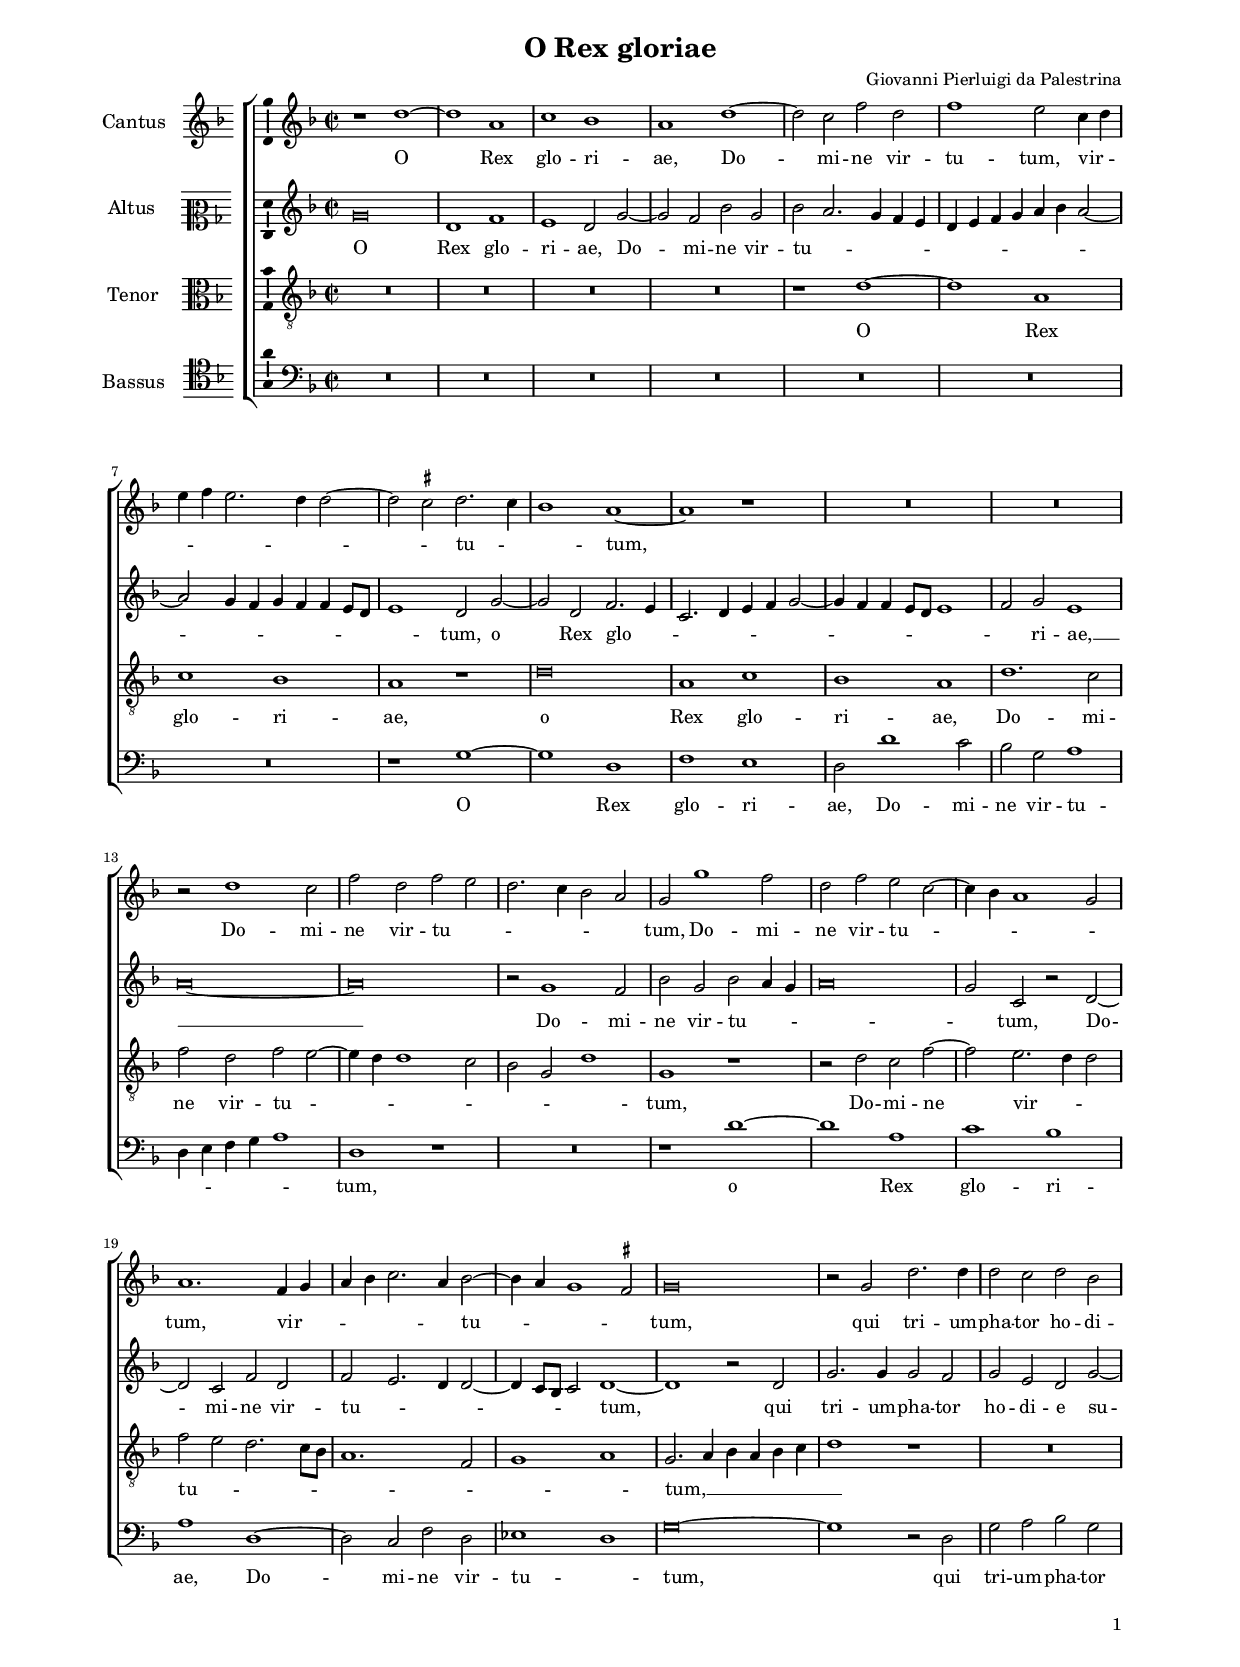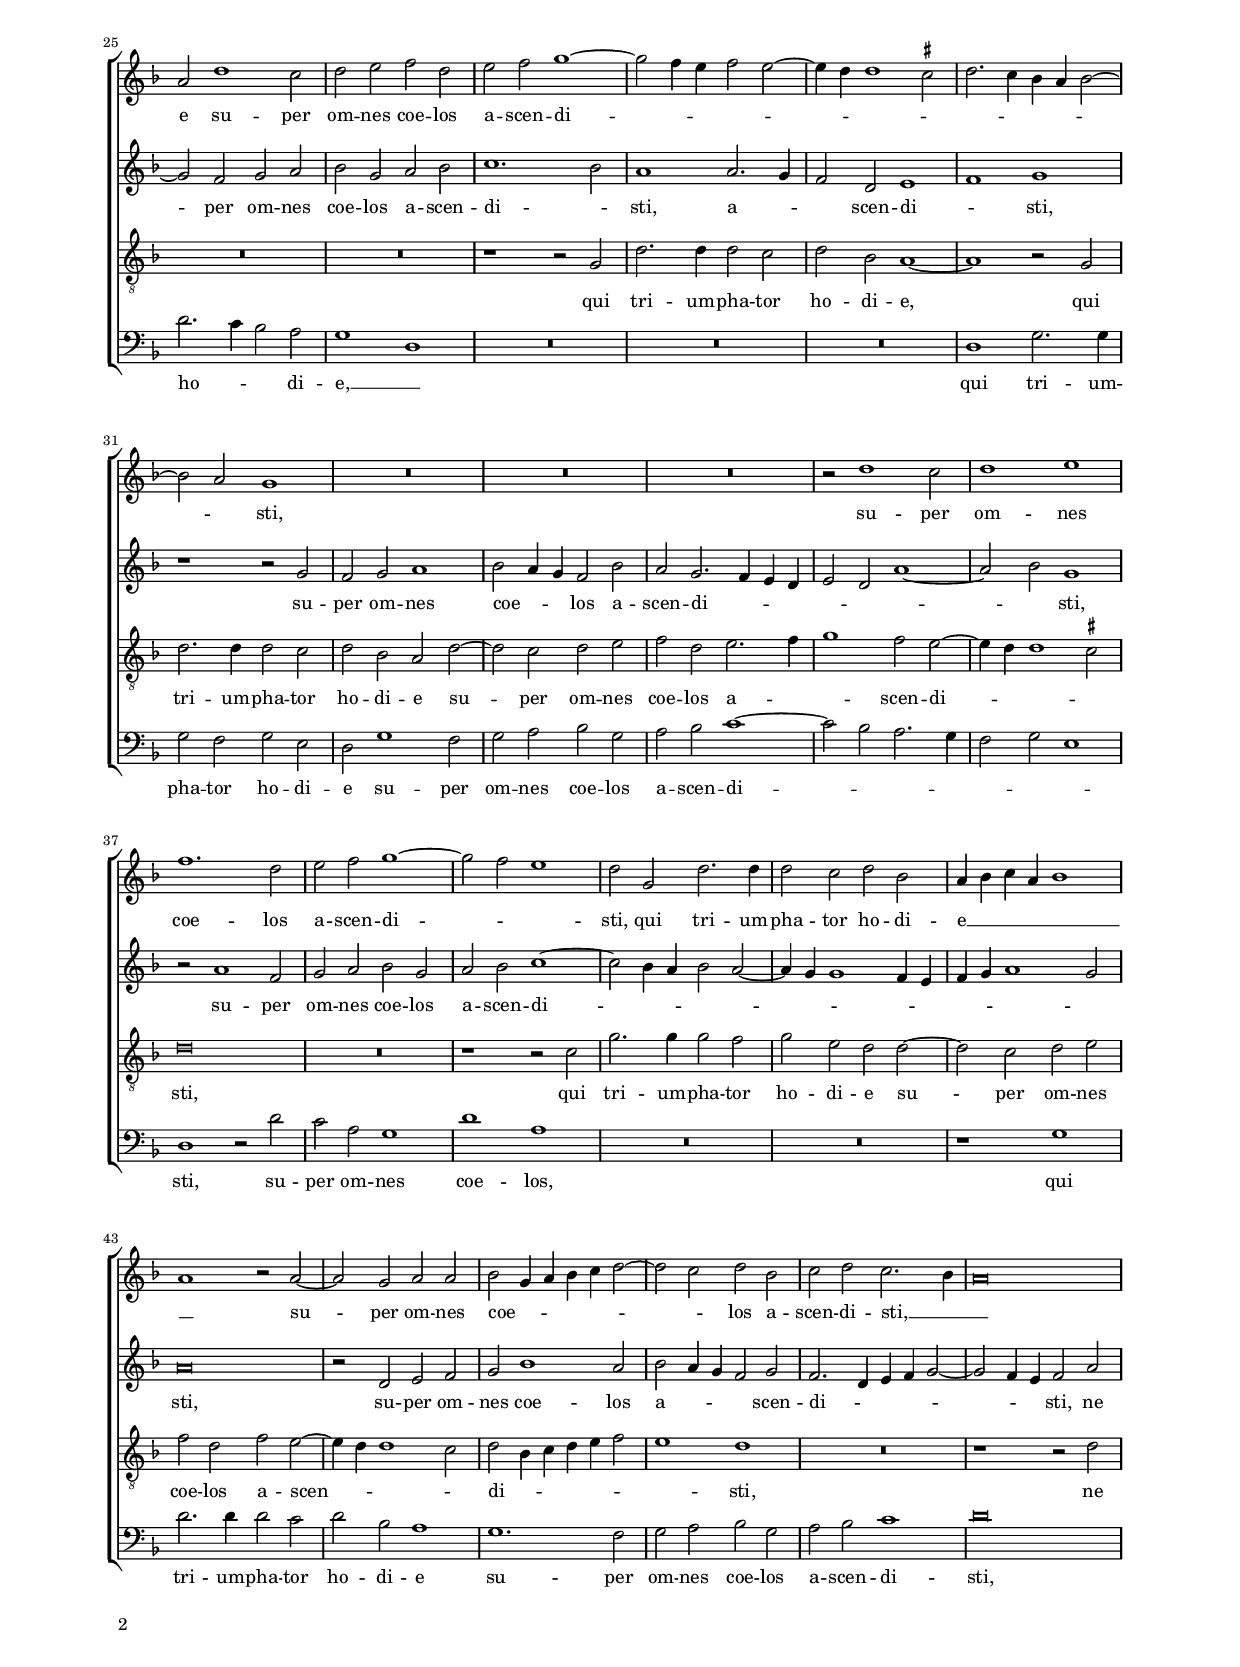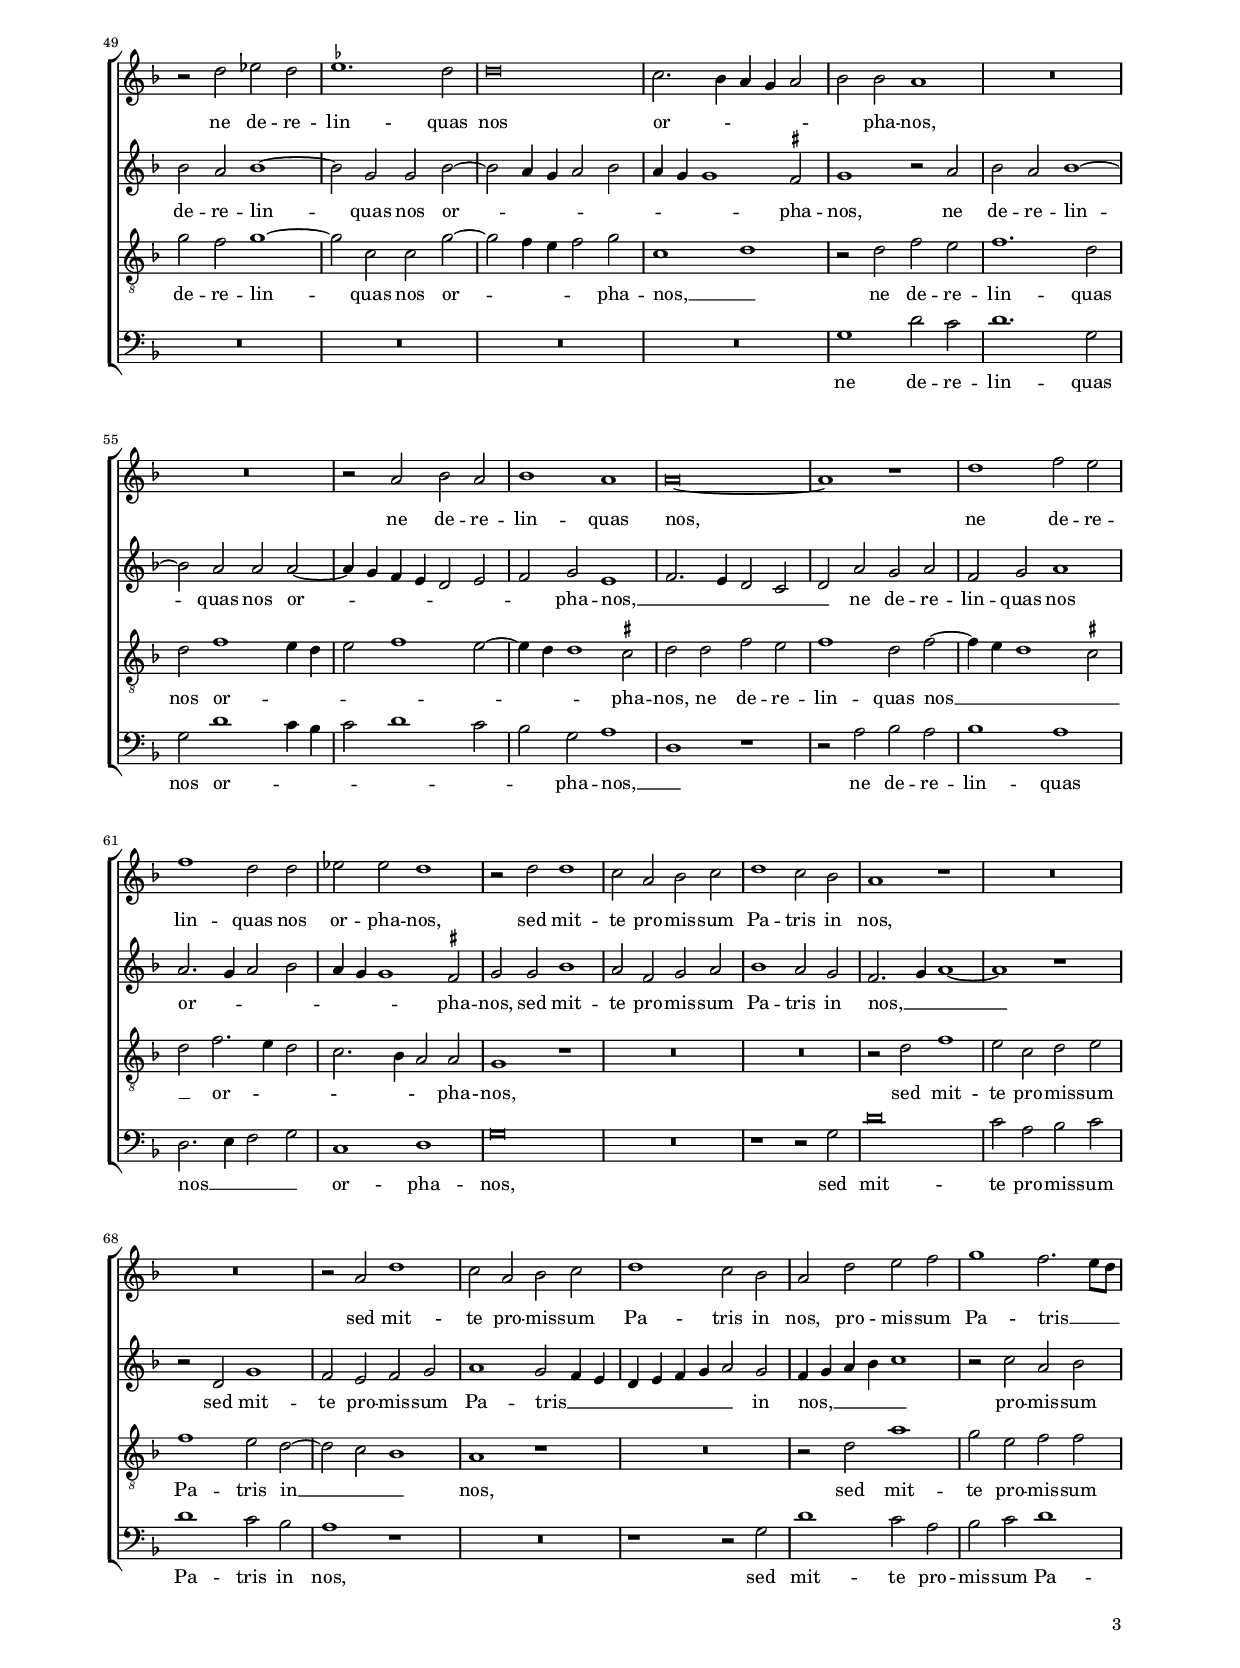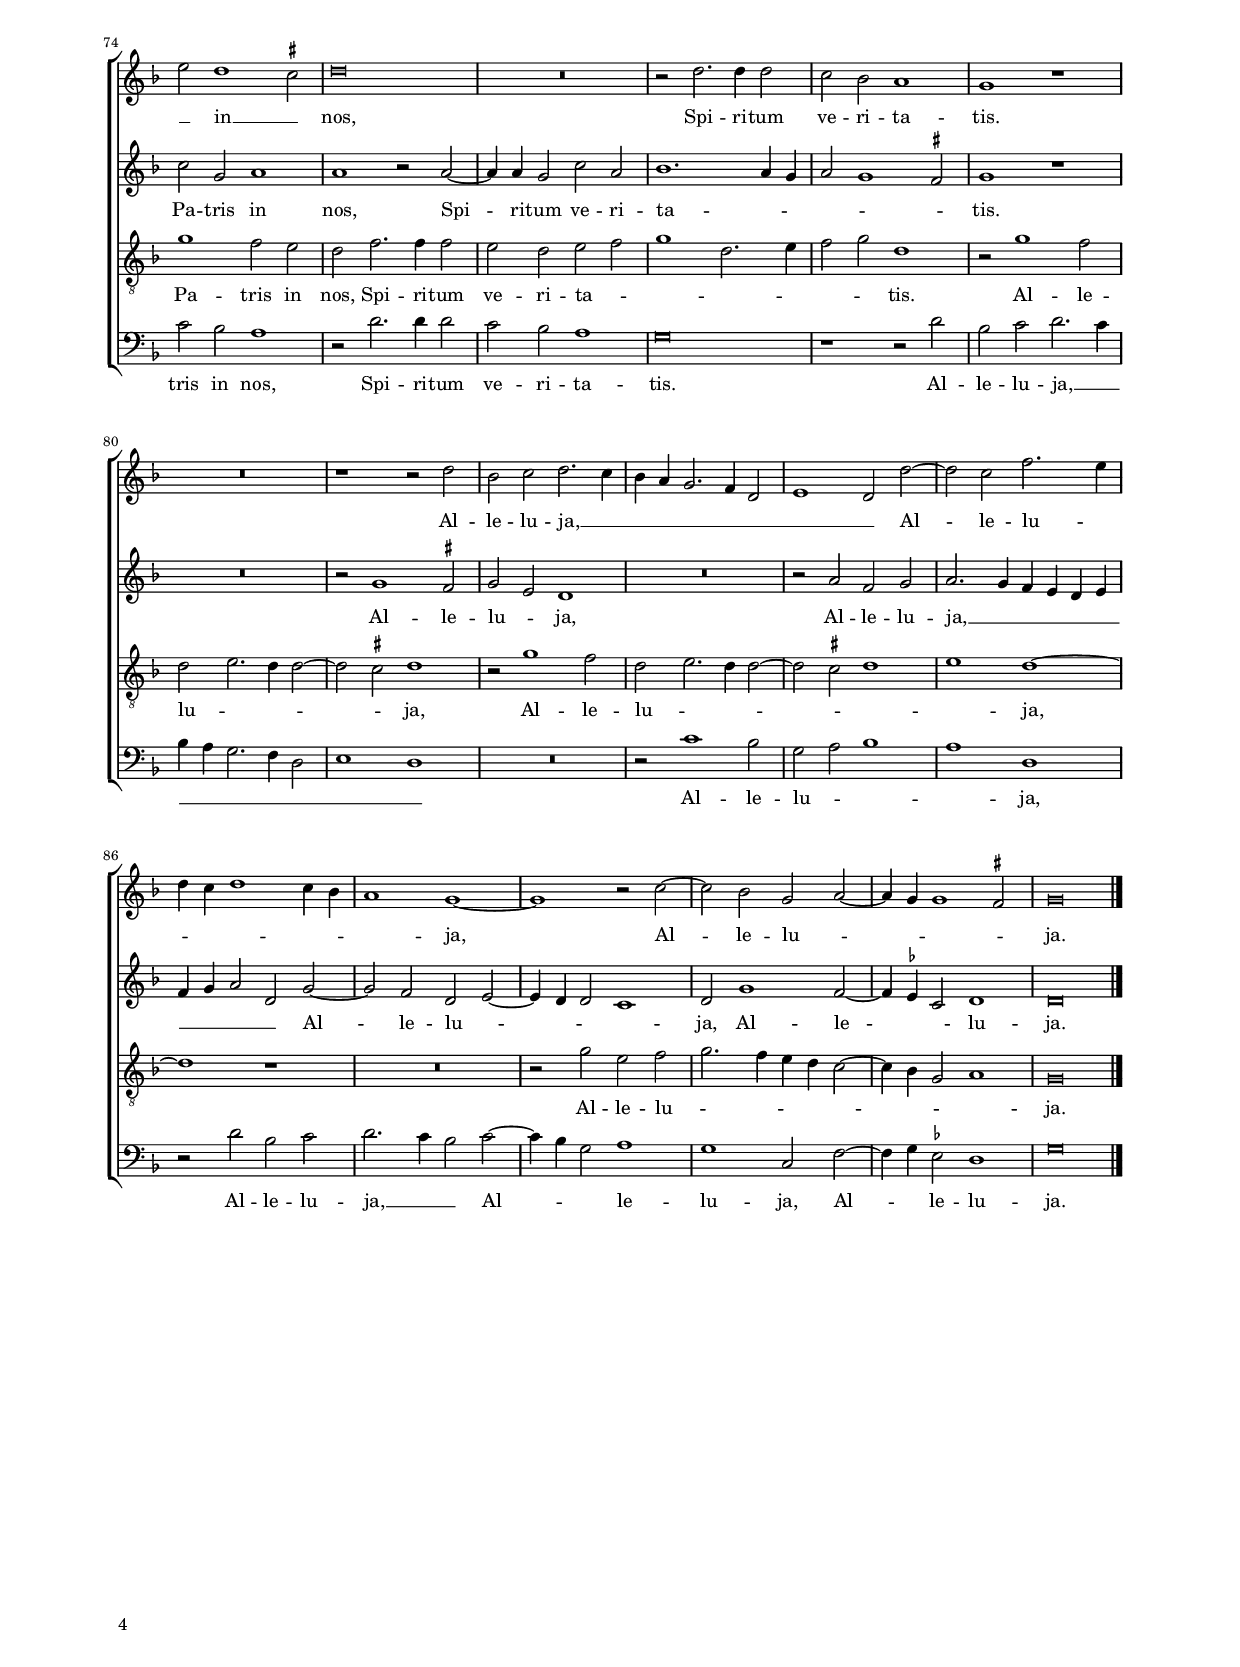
\header
{
  title="O Rex gloriae"
  composer="Giovanni Pierluigi da Palestrina"
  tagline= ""
}

\version "2.22.2"
\language deutsch
#(set-global-staff-size 15)
% #(set-default-paper-size "letter")
#(ly:set-option 'point-and-click #f)

	
global = {
    % \set Staff.autoBeaming = ##f        
	\key f \major
	\time 2/2 \set Score.measureLength = #(ly:make-moment 2/1)
    \set Score.tempoHideNote = ##t
    \tempo 2 = 90
    \skip 1*2*91 \bar "|."
	}

	ficta = { \once \set suggestAccidentals = ##t }
	
	forget = #(define-music-function (music) (ly:music?) #{
		\accidentalStyle forget
		$music
		\accidentalStyle default
		#})
	

\paper
	{
	top-margin = 1.6 \cm
	bottom-margin = 1 \cm
	left-margin = 2 \cm
	right-margin = 2 \cm
	ragged-bottom = ##f
	ragged-last-bottom = ##t
	print-page-number = ##f
	system-system-spacing = #'((basic-distance . 17) (minimum-distance . 13) (padding . 5) (strechability . 250))
    oddFooterMarkup=\markup   \fill-line { "" \fromproperty #'page:page-number-string }
    evenFooterMarkup=\markup  \fill-line { \fromproperty #'page:page-number-string "" }
    last-bottom-spacing = #'((basic-distance . 11) (minimum-distance . 7) (padding . 4))
%	systems-per-page = 3
    page-count = 4        
%	min-systems-per-page = 3
	}


incipitcantus = \markup { \score {
	{
	\set Staff.instrumentName = \markup { \fontsize #1 "Cantus" }
	\key f \major
	\clef violin
	s4 \bar ""
	}
	\layout  {
	raggedright = ##t
	indent = 1.6 \cm
	line-width = 2.2\cm
	\context { \Staff \remove Time_signature_engraver }
	\override Staff.Clef.Y-extent = #'(0 . 0)
	}} \hspace #1 }
	
      
incipitaltus = \markup { \score {
	{
	\set Staff.instrumentName = \markup { \fontsize #1 "Altus" }
	\key f \major
	\clef mezzosoprano
	s4 \bar ""
	}
	\layout  {
	raggedright = ##t
	indent = 1.6 \cm
	line-width = 2.2\cm
	\context { \Staff \remove Time_signature_engraver }
	\override Staff.Clef.Y-extent = #'(0 . 0)
	}} \hspace #1 }


incipittenor = \markup { \score {
	{
	\set Staff.instrumentName = \markup { \fontsize #1 "Tenor" }
	\key f \major
	\clef alto
	s4 \bar ""
	}
	\layout  {
	raggedright = ##t
	indent = 1.6 \cm
	line-width = 2.2\cm
	\context { \Staff \remove Time_signature_engraver }
	\override Staff.Clef.Y-extent = #'(0 . 0)
	}} \hspace #1 }


incipitbassus = \markup { \score {
	{
	\set Staff.instrumentName = \markup { \fontsize #1 "Bassus" }
	\key f \major
	\clef tenor
	s4 \bar ""
	}
	\layout  {
	raggedright = ##t
	indent = 1.6 \cm
	line-width = 2.2\cm
	\context { \Staff \remove Time_signature_engraver }
	\override Staff.Clef.Y-extent = #'(0 . 0)
	}} \hspace #1 }


cantus =  \relative c''
	{
	r1 d~
	d1 a
	c1 b
	a1 d~
%5
	d2 c f d |
	f1 e2 c4 d
	e4 f e2. d4 d2~
	d2 \ficta cis d2. \forget c4
	b1 a~
%10
	a1 r |
	R\breve
	R\breve
	r2 d1 c2
	f2 d f e
%15
	d2. c4 b2 a |
	g2 g'1 f2
	d2 f e c~
	c4 b a1 g2
	a1. f4 g
%20
	a4 b c2. a4 b2~ |
	b4 a g1 \ficta fis2
	g\breve
	r2 g d'2. d4
	d2 c d b
%25
	a2 d1 c2 |
	d2 e f d
	e2 f g1~
	g2 f4 e f2 e~
	e4 d d1 \ficta cis2
%30
	d2. c4 b a b2~ |
	b2 a g1
	R\breve
	R\breve
	R\breve
%35
	r2 d'1 c2 |
	d1 e
	f1. d2
	e2 f g1~
	g2 f e1
%40
	d2 g, d'2. d4 |
	d2 c d b
	a4 b c a b1
	a1 r2 a~
	a2 g a a
%45
	b2 g4 a b c d2~ |
	d2 c d b
	c2 d c2. b4
	a\breve
	r2 d es d
%50
	\ficta es1. d2 |
	d\breve
	c2. b4 a g a2
	b2 b a1
	R\breve
%55
	R\breve |
	r2 a b a
	b1 a
	a\breve~
	a1 r
%60
	d1 f2 e |
	f1 d2 d
	es2 es d1
	r2 d d1
	c2 a b c
%65
	d1 c2 b |
	a1 r
	R\breve
	R\breve
	r2 a d1
%70
	c2 a b c |
	d1 c2 b
	a2 d e f
	g1 f2. e8 d
	e2 d1 \ficta cis2
%75
	d\breve |
	R\breve
	r2 d2. d4 d2
	c2 b a1
	g1 r
%80
	R\breve |
	r1 r2 d'
	b2 c d2. c4
	b4 a g2. f4 d2
	e1 d2 d'~
%85
	d2 c f2. e4 |
	d4 c d1 c4 b
	a1 g~
	g1 r2 c~
	c2 b g a~
%90
	a4 g g1 \ficta fis2 |
	g\breve |
	}


altus =  \relative c'
	{
	g'\breve
	d1 f
	e1 d2 g~
	g2 f b g
%5
	b2 a2. g4 f e |
	d4 e f g a b a2~
	a2 g4 f g f f e8 d
	e1 d2 g~
	g2 d f2. e4
%10
	c2. d4 e f g2~ |
	g4 f f e8 d e1
	f2 g e1
	a\breve~
	a\breve
%15
	r2 g1 f2 |
	b2 g b a4 g
	a\breve
	g2 c, r d~
	d2 c f d
%20
	f2 e2. d4 d2~ |
	d4 c8 b c2 d1~
	d1 r2 d
	g2. g4 g2 f
	g2 e d g~
%25
	g2 f g a |
	b2 g a b
	c1. b2
	a1 a2. g4
	f2 d e1
%30
	f1 g |
	r1 r2 g
	f2 g a1
	b2 a4 g f2 b
	a2 g2. f4 e d
%35
	e2 d a'1~ |
	a2 b g1
	r2 a1 f2
	g2 a b g
	a2 b c1~
%40
	c2 b4 a b2 a~ |
	a4 g g1 f4 e
	f4 g a1 g2
	a\breve
	r2 d, e f
%45
	g2 b1 a2 |
	b2 a4 g f2 g
	f2. d4 e f g2~
	g2 f4 e f2 a
	b2 a b1~
%50
	b2 g g b~ |
	b2 a4 g a2 b
	a4 g g1 \ficta fis2
	g1 r2 a
	b2 a b1~
%55
	b2 a a a~ |
	a4 g f e d2 e
	f2 g e1
	f2. e4 d2 c
	d2 a' g a
%60
	f2 g a1 |
	a2. g4 a2 b
	a4 g g1 \ficta fis2
	g2 g b1
	a2 f g a
%65
	b1 a2 g |
	f2. g4 a1~
	a1 r
	r2 d, g1
	f2 e f g
%70
	a1 g2 f4 e |
	d4 e f g a2 g
	f4 g a b c1
	r2 c a b
	c2 g a1
%75
	a1 r2 a~ |
	a4 a g2 c a
	b1. a4 g
	a2 g1 \ficta fis2
	g1 r
%80
	R\breve |
	r2 g1 \ficta fis2
	g2 e d1
	R\breve
	r2 a' f g
%85
	a2. g4 f e d e |
	f4 g a2 d, g~
	g2 f d e~
	e4 d d2 c1
	d2 g1 f2~
%90
	f4 \ficta es c2 d1 |
	d\breve |
	}


tenor =  \relative c'
	{
	R\breve
	R\breve
	R\breve
	R\breve
%5
	r1 d~ |
	d1 a
	c1 b
	a1 r
	d\breve
%10
	a1 c |
	b1 a
	d1. c2
	f2 d f e~
	e4 d d1 c2
%15
	b2 g d'1 |
	g,1 r
	r2 d' c f~
	f2 e2. d4 d2
	f2 e d2. c8 b
%20
	a1. f2 |
	g1 a
	g2. a4 b4 a b c
	d1 r
	R\breve
%25
	R\breve |
	R\breve 
	r1 r2 g,
	d'2. d4 d2 c
	d2 b a1~
%30
	a1 r2 g |
	d'2. d4 d2 c
	d2 b a d~
	d2 c d e
	f2 d e2. f4
%35
	g1 f2 e~ |
	e4 d d1 \ficta cis2
	d\breve
	R\breve
	r1 r2 c
%40
	g'2. g4 g2 f |
	g2 e d d~
	d2 c d e
	f2 d f e~
	e4 d d1 c2
%45
	d2 b4 c d e f2 |
	e1 d
	R\breve
	r1 r2 d
	g2 f g1~
%50
	g2 c, c g'~ |
	g2 f4 e f2 g
	c,1 d
	r2 d f e
	f1. d2
%55
	d2 f1 e4 d |
	e2 f1 e2~
	e4 d d1 \ficta cis2
	d2 d f e
	f1 d2 f~
%60
	f4 e d1 \ficta cis2 |
	d2 f2. e4 d2
	c2. b4 a2 a
	g1 r
	R\breve
%65
	R\breve |
	r2 d' f1
	e2 c d e
	f1 e2 d~
	d2 c b1
%70
	a1 r |
	R\breve
	r2 d a'1
	g2 e f f
	g1 f2 e
%75
	d2 f2. f4 f2 |
	e2 d e f
	g1 d2. e4
	f2 g d1
	r2 g1 f2
%80
	d2 e2. d4 d2~ |
	d2 \ficta cis d1
	r2 g1 f2
	d2 e2. d4 d2~
	d2 \ficta cis d1
%85
	e1 d~ |
	d1 r
	R\breve
	r2 g e f
	g2. f4 e d c2~
%90
	c4 b g2 a1 |
	g\breve |
	}


bassus  =  \relative c
	{
	R\breve
	R\breve
	R\breve
	R\breve
%5
	R\breve |
	R\breve
	R\breve
	r1 g'~
	g1 d
%10
	f1 e |
	d2 d'1 c2
	b2 g a1
	d,4 e f g a1
	d,1 r
%15
	R\breve |
	r1 d'~
	d1 a
	c1 b
	a1 d,~
%20
	d2 c f d |
	es1 d
	g\breve~
	g1 r2 d
	g2 a b g
%25
	d'2. c4 b2 a |
	g1 d
	R\breve
	R\breve
	R\breve
%30
	d1 g2. g4 |
	g2 f g e
	d2 g1 f2
	g2 a b g
	a2 b c1~
%35
	c2 b a2. g4 |
	f2 g e1
	d1 r2 d'
	c2 a g1
	d'1 a
%40
	R\breve |
	R\breve
	r1 g
	d'2. d4 d2 c
	d2 b a1
%45
	g1. f2 |
	g2 a b g
	a2 b c1
	d\breve
	R\breve
%50
	R\breve |
	R\breve
	R\breve
	g,1 d'2 c
	d1. g,2
%55
	g2 d'1 c4 b |
	c2 d1 c2
	b2 g a1
	d,1 r
	r2 a' b a
%60
	b1 a |
	d,2. e4 f2 g
	c,1 d
	g\breve
	R\breve
%65
	r1 r2 g |
	d'\breve
	c2 a b c
	d1 c2 b
	a1 r
%70
	R\breve |
	r1 r2 g
	d'1 c2 a
	b2 c d1
	c2 b a1
%75
	r2 d2. d4 d2 |
	c2 b a1
	g\breve
	r1 r2 d'
	b2 c d2. c4
%80
	b4 a g2. f4 d2
	e1 d
	R\breve
	r2 c'1 b2
	g2 a b1
%85
	a1 d, |
	r2 d' b c
	d2. c4 b2 c~
	c4 b g2 a1
	g1 c,2 f~
%90
	f4 g \ficta es2 d1 |
	g\breve |
	}

    
lyricscantus = \lyricmode {
	O Rex glo -- ri -- ae, Do -- mi -- ne vir -- tu -- tum, vir -- _ _ _ _ _ _ _ tu -- _ _ tum,
	Do -- mi -- ne vir -- tu -- _ _ _ _ _ tum, 
    Do -- mi -- ne vir -- tu -- _ _ _ _ tum, 
    vir -- _ _ _ _ _ tu -- _ _ _ tum,
	qui tri -- um -- pha -- tor ho -- di -- e su -- per om -- nes coe -- los a -- scen -- di -- _ _ _ _ _ _ _ _ _ _ _ _ _ sti,
	su -- per om -- nes coe -- los a -- scen -- di -- _ _ sti,
	qui tri -- um -- pha -- tor ho -- di -- e __ _ _ _ _ _ 
    su -- per om -- nes coe -- _ _ _ _ _ _ los a -- scen -- di -- sti, __ _ _
	ne de -- re -- lin -- quas nos or -- _ _ _ _ _ pha -- nos,
	ne de -- re -- lin -- quas nos,
	ne de -- re -- lin -- quas nos or -- pha -- nos,
	sed mit -- te pro -- mis -- sum Pa -- tris in nos,
	sed mit -- te pro -- mis -- sum Pa -- tris in nos,
	pro -- mis -- sum Pa -- tris __ _ _ _ in __ _ nos,
	Spi -- ri -- tum ve -- ri -- ta -- tis.
	Al -- le -- lu -- ja, __ _ _ _ _ _ _ _ _
    Al -- le -- lu -- _ _ _ _ _ _ _ ja, 
    Al -- le -- lu -- _ _ _ _ ja.
	}


lyricsaltus = \lyricmode {
	O Rex glo -- ri -- ae, Do -- mi -- ne vir -- tu -- _ _ _ _ _ _ _ _ _ _ _ _ _ _ _ _ _ _ _ tum,
	o Rex glo -- _ _ _ _ _ _ _ _ _ _ _ _ ri -- ae, __ _ Do -- mi -- ne vir -- tu -- _ _ _ _ tum,
	Do -- mi -- ne vir -- tu -- _ _ _ _ _ _ tum,
	qui tri -- um -- pha -- tor ho -- di -- e su -- per om -- nes coe -- los a -- scen -- di -- _ sti, 
    a -- _ _ scen -- di -- _ sti,
	su -- per om -- nes coe -- _ _ los a -- scen -- di -- _ _ _ _ _ _ _ sti,
	su -- per om -- nes coe -- los a -- scen -- di -- _ _ _ _ _ _ _ _ _ _ _ _ sti,
	su -- per om -- nes coe -- los a -- _ _ _ scen -- di -- _ _ _ _ _ _ sti,
	ne de -- re -- lin -- quas nos or -- _ _ _ _ _ _ _ pha -- nos,
	ne de -- re -- lin -- quas nos or -- _ _ _ _ _ _ pha -- nos, __ _ _ _ _ _
	ne de -- re -- lin -- quas nos or -- _ _ _ _ _ _ pha -- nos,
	sed mit -- te pro -- mis -- sum Pa -- tris in nos, __ _ _
	sed mit -- te pro -- mis -- sum Pa -- tris __ _ _ _ _ _ _ _ in nos, __ _ _ _ _
	pro -- mis -- sum Pa -- tris in nos,
	Spi -- ri -- tum ve -- ri -- ta -- _ _ _ _ _ tis.
	Al -- le -- lu -- _ ja,
    Al -- le -- lu -- ja, __ _ _ _ _ _ _ _ _ _ 
    Al -- le -- lu -- _ _ _ _ ja, 
    Al -- le -- _ _ lu -- ja.
	}


lyricstenor = \lyricmode {
	O Rex glo -- ri -- ae, 
    o Rex glo -- ri -- ae,
	Do -- mi -- ne vir -- tu -- _ _ _ _ _ _ _ tum, 
	Do -- mi -- ne vir -- _ _ tu -- _ _ _ _ _ _ _ _ tum, __ _ _ _ _ _ _
	qui tri -- um -- pha -- tor ho -- di -- e,
	qui tri -- um -- pha -- tor ho -- di -- e su -- per om -- nes coe -- los a -- _ _ scen -- di -- _ _ _ sti,
	qui tri -- um -- pha -- tor ho -- di -- e su -- per om -- nes coe -- los a -- scen -- _ _ _ di -- _ _ _ _ _ _ sti,
	ne de -- re -- lin -- quas nos or -- _ _ _ pha -- nos, __ _
	ne de -- re -- lin -- quas nos or -- _ _ _ _ _ _ _ pha -- nos,
    ne de -- re -- lin -- quas nos __ _ _ _ _ or -- _ _ _ _ _ pha -- nos,
	sed mit -- te pro -- mis -- sum Pa -- tris in __ _ _ nos,
	sed mit -- te pro -- mis -- sum Pa -- tris in nos,
	Spi -- ri -- tum ve -- ri -- ta -- _ _ _ _ _ _ tis.
	Al -- le -- lu -- _ _ _ _ ja,
    Al -- le -- lu -- _ _ _ _ _ _ ja,
    Al -- le -- lu -- _ _ _ _ _ _ _ _ ja.
	}


lyricsbassus = \lyricmode {
	O Rex glo -- ri -- ae, Do -- mi -- ne vir -- tu -- _ _ _ _ _ tum,
	o Rex glo -- ri -- ae, Do -- mi -- ne vir -- tu -- _ tum,
	qui tri -- um -- pha -- tor ho -- _ _ di -- e, __ _
	qui tri -- um -- pha -- tor ho -- di -- e su -- per om -- nes coe -- los a -- scen -- di -- _ _ _ _ _ _ sti,
	su -- per om -- nes coe -- los,
	qui tri -- um -- pha -- tor ho -- di -- e su -- per om -- nes coe -- los a -- scen -- di -- sti,
	ne de -- re -- lin -- quas nos or -- _ _ _ _ _ _ pha -- nos, __ _
	ne de -- re -- lin -- quas nos __ _ _ _ or -- pha -- nos,
	sed mit -- te pro -- mis -- sum Pa -- tris in nos,
	sed mit -- te pro -- mis -- sum Pa -- tris in nos,
	Spi -- ri -- tum ve -- ri -- ta -- tis.
	Al -- le -- lu -- ja, __ _ _ _ _ _ _ _ _
    Al -- le -- lu -- _ _ _ ja, 
    Al -- le -- lu -- ja, __ _ _
    Al -- _ _ le -- lu -- ja,
    Al -- _ le -- lu -- ja.
	}


\score
{  
	\transpose c c {
	\new ChoirStaff \with { \override StaffGrouper.staff-staff-spacing.basic-distance = #12 }
	<<

	\new Staff << \global
	\new Voice="v1" {
		\set Staff.instrumentName=\incipitcantus
        %       \set Staff.instrumentName="S"
		\set Staff.midiInstrument = "reed organ"
		\clef "violin"
		\cantus }
	\new Lyrics \lyricsto "v1" {\lyricscantus }
	>>


	\new Staff << \global
	\new Voice="v2" {
		\set Staff.instrumentName=\incipitaltus
        %       \set Staff.instrumentName="A"
		\set Staff.midiInstrument = "reed organ"
        \clef "violin" % "G_8"
		\altus}
	\new Lyrics \lyricsto "v2" {\lyricsaltus }
	>>


	\new Staff << \global
	\new Voice="v3" {
		\set Staff.instrumentName=\incipittenor
        %       \set Staff.instrumentName="T"
		\set Staff.midiInstrument = "reed organ"
		\clef "G_8"
		\tenor }
	\new Lyrics \lyricsto "v3" {\lyricstenor }
	>>


	\new Staff << \global
	\new Voice="v4" {
		\set Staff.instrumentName=\incipitbassus
        %       \set Staff.instrumentName="B"
		\set Staff.midiInstrument = "reed organ"
		\clef "bass" 
		\bassus }
	\new Lyrics \lyricsto "v4" {\lyricsbassus}
	>>

	>>
	} % transpose

	\layout
	{
	indent = 2.3 \cm
	\context { \Lyrics \override VerticalAxisGroup.nonstaff-relatedstaff-spacing.padding = #1.2 }
%	\context { \Lyrics \override LyricText.font-size = #1 }
	\context { \Staff \override TimeSignature.break-visibility = #end-of-line-invisible }
    \context { \Staff \consists "Ambitus_engraver" }
	\context { \Score \override BarNumber.padding = #2 }
	\context { \Voice \override NoteHead.style = #'baroque }
	}

\midi
	{
	}
	
}


% EOF
